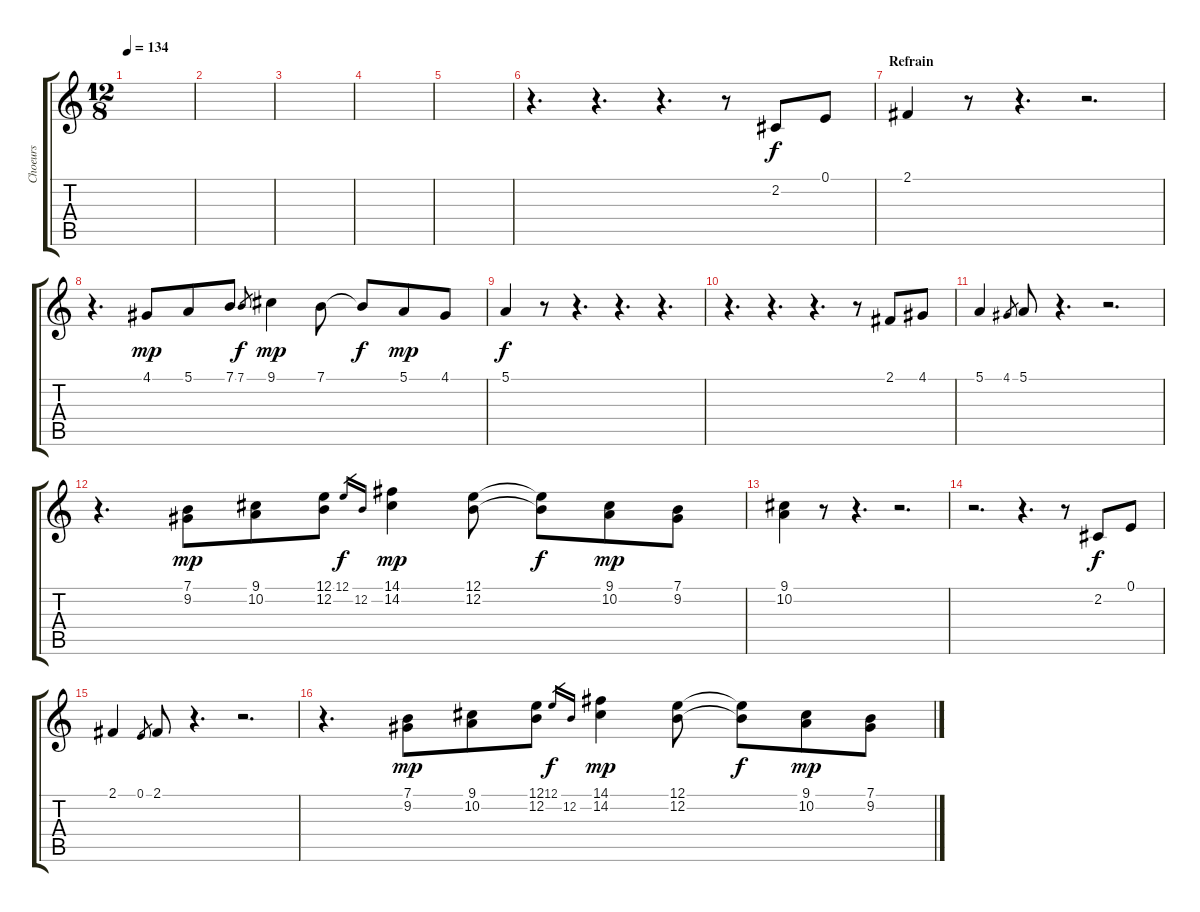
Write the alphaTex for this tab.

\track ("Choeurs" "Choeurs") {instrument lead6voice}
\staff {score tabs}
\tuning (E4 B3 G3 D3 A2 E2) {hide}
\ts (12 8)
\tempo 134
\clef g2
\ks c
|
|
|
|
|
r.4{d} r.4{d} r.4{d} r.8 2.2.8{dy f} 0.1.8 |
\section ("" "Refrain")
2.1.4 r.8 r.4{d} r.2{d} |
r.4{d} 4.1.8{dy mp} 5.1.8 7.1.8 7.1.8{gr dy f} 9.1.4{dy mp} 7.1.8 7.1{t}.8{dy f} 5.1.8{dy mp} 4.1.8 |
5.1.4{dy f} r.8 r.4{d} r.4{d} r.4{d} |
r.4{d} r.4{d} r.4{d} r.8 2.1.8 4.1.8 |
5.1.4 4.1.8{gr} 5.1.8 r.4{d} r.2{d} |
r.4{d} (7.1 9.2).8{dy mp} (9.1 10.2).8 (12.1 12.2).8 12.1.16{gr dy f} 12.2.16{gr} (14.1 14.2).4{dy mp} (12.1 12.2).8 (12.1{t} 12.2{t}).8{dy f} (9.1 10.2).8{dy mp} (7.1 9.2).8 |
(9.1 10.2).4 r.8 r.4{d} r.2{d} |
r.2{d} r.4{d} r.8 2.2.8{dy f} 0.1.8 |
2.1.4 0.1.8{gr} 2.1.8 r.4{d} r.2{d} |
r.4{d} (7.1 9.2).8{dy mp} (9.1 10.2).8 (12.1 12.2).8 12.1.16{gr dy f} 12.2.16{gr} (14.1 14.2).4{dy mp} (12.1 12.2).8 (12.1{t} 12.2{t}).8{dy f} (9.1 10.2).8{dy mp} (7.1 9.2).8
